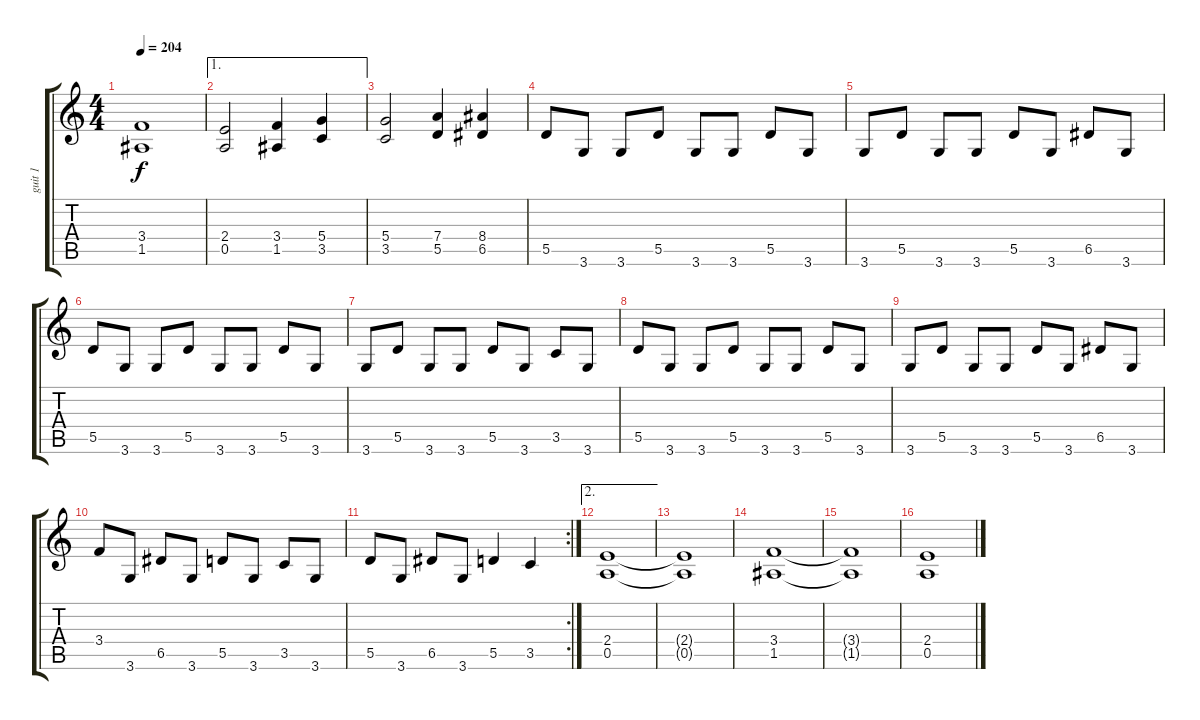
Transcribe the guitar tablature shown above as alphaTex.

\track ("guit 1" "guit 1") {instrument distortionguitar}
\staff {score tabs}
\tuning (E4 B3 G3 D3 A2 E2) {hide}
\ts (4 4)
\tempo 204
\clef g2
\ks c
(3.4{t} 1.5{t}).1{dy f} |
\ae 1
(2.4 0.5).2 (3.4 1.5).4 (5.4 3.5).4 |
(5.4 3.5).2 (7.4 5.5).4 (8.4 6.5).4 |
5.5.8 3.6.8 3.6.8 5.5.8 3.6.8 3.6.8 5.5.8 3.6.8 |
3.6.8 5.5.8 3.6.8 3.6.8 5.5.8 3.6.8 6.5.8 3.6.8 |
5.5.8 3.6.8 3.6.8 5.5.8 3.6.8 3.6.8 5.5.8 3.6.8 |
3.6.8 5.5.8 3.6.8 3.6.8 5.5.8 3.6.8 3.5.8 3.6.8 |
5.5.8 3.6.8 3.6.8 5.5.8 3.6.8 3.6.8 5.5.8 3.6.8 |
3.6.8 5.5.8 3.6.8 3.6.8 5.5.8 3.6.8 6.5.8 3.6.8 |
3.4.8 3.6.8 6.5.8 3.6.8 5.5.8 3.6.8 3.5.8 3.6.8 |
\rc 2
5.5.8 3.6.8 6.5.8 3.6.8 5.5.4 3.5.4 |
\ae 2
(2.4 0.5).1 |
(2.4{t} 0.5{t}).1 |
(3.4 1.5).1 |
(3.4{t} 1.5{t}).1 |
(2.4 0.5).1
